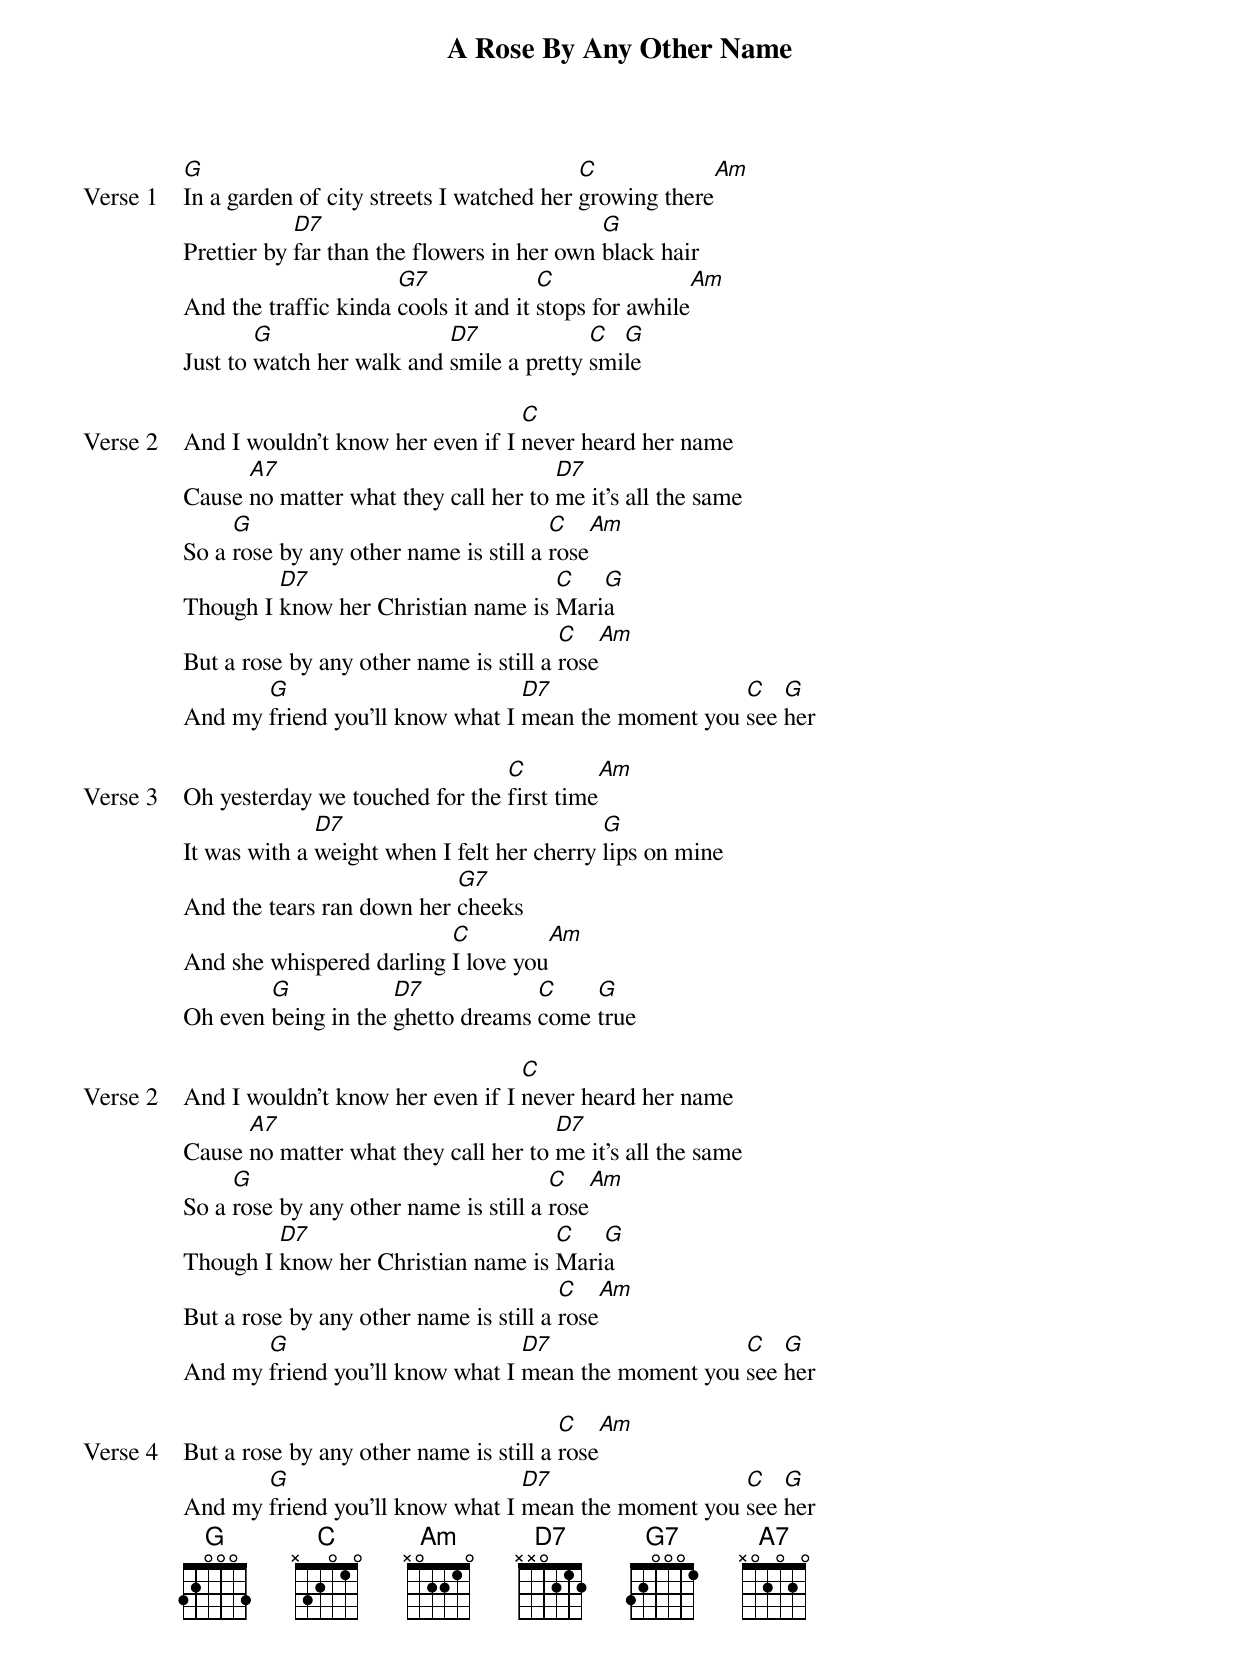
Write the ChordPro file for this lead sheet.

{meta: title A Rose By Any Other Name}
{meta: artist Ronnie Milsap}
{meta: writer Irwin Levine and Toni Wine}

{start_of_verse: Verse 1}
[G]In a garden of city streets I watched her [C]growing there[Am]
Prettier by [D7]far than the flowers in her own [G]black hair
And the traffic kinda [G7]cools it and it [C]stops for awhile[Am]
Just to [G]watch her walk and [D7]smile a pretty [C]smi[G]le
{end_of_verse}

{start_of_verse: Verse 2}
And I wouldn't know her even if I [C]never heard her name
Cause [A7]no matter what they call her to [D7]me it's all the same
So a [G]rose by any other name is still a [C]rose[Am]
Though I [D7]know her Christian name is [C]Mari[G]a
But a rose by any other name is still a [C]rose[Am]
And my [G]friend you'll know what I [D7]mean the moment you [C]see [G]her
{end_of_verse}

{start_of_verse: Verse 3}
Oh yesterday we touched for the [C]first time[Am]
It was with a [D7]weight when I felt her cherry [G]lips on mine
And the tears ran down her [G7]cheeks
And she whispered darling [C]I love you[Am]
Oh even [G]being in the [D7]ghetto dreams [C]come [G]true
{end_of_verse}

{start_of_verse: Verse 2}
And I wouldn't know her even if I [C]never heard her name
Cause [A7]no matter what they call her to [D7]me it's all the same
So a [G]rose by any other name is still a [C]rose[Am]
Though I [D7]know her Christian name is [C]Mari[G]a
But a rose by any other name is still a [C]rose[Am]
And my [G]friend you'll know what I [D7]mean the moment you [C]see [G]her
{end_of_verse}

{start_of_verse: Verse 4}
But a rose by any other name is still a [C]rose[Am]
And my [G]friend you'll know what I [D7]mean the moment you [C]see [G]her
{end_of_verse}
